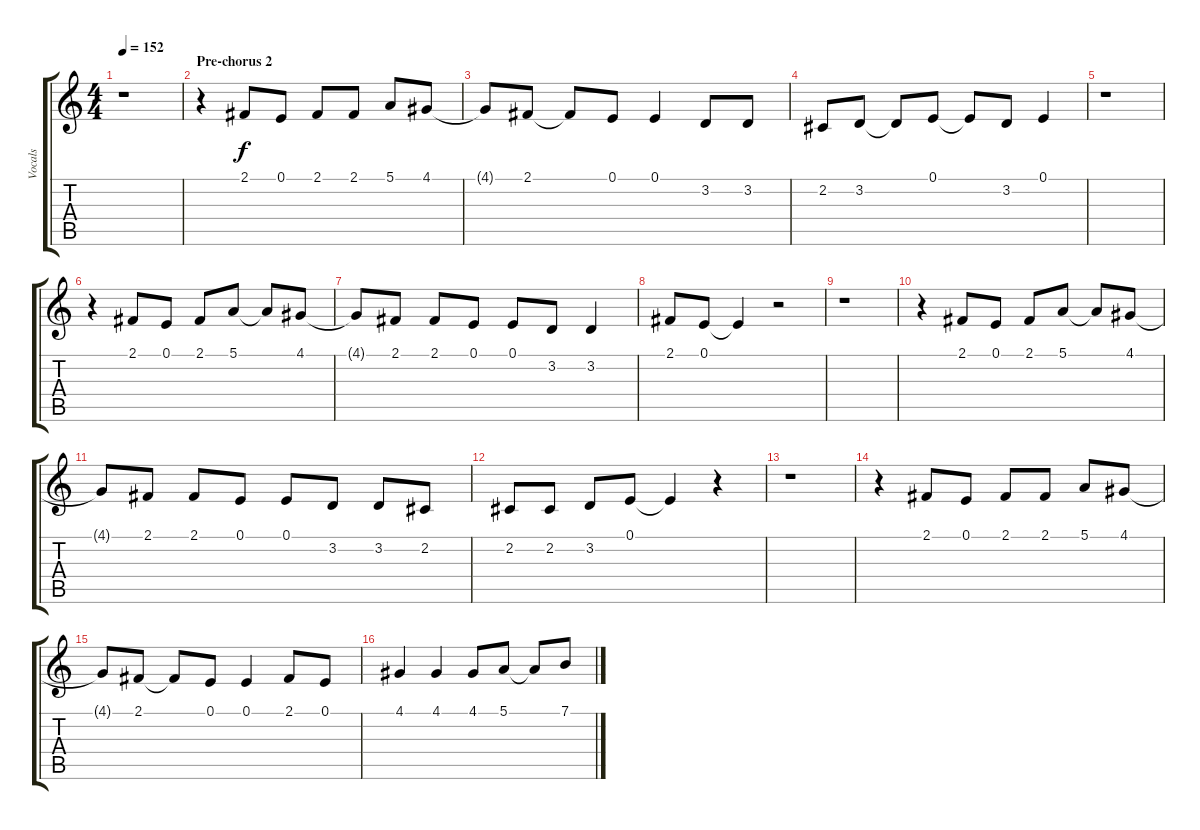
\track ("Vocals" "Vocals") {instrument altosax}
\staff {score tabs}
\tuning (E4 B3 G3 D3 A2 E2) {hide}
\ts (4 4)
\tempo 152
\clef g2
\ks c
r.1{dy f} |
\section ("" "Pre-chorus 2")
r.4 2.1.8 0.1.8 2.1.8 2.1.8 5.1.8 4.1.8 |
4.1{t}.8 2.1.8 2.1{t}.8 0.1.8 0.1.4 3.2.8 3.2.8 |
2.2.8 3.2.8 3.2{t}.8 0.1.8 0.1{t}.8 3.2.8 0.1.4 |
r.1 |
r.4 2.1.8 0.1.8 2.1.8 5.1.8 5.1{t}.8 4.1.8 |
4.1{t}.8 2.1.8 2.1.8 0.1.8 0.1.8 3.2.8 3.2.4 |
2.1.8 0.1.8 0.1{t}.4 r.2 |
r.1 |
r.4 2.1.8 0.1.8 2.1.8 5.1.8 5.1{t}.8 4.1.8 |
4.1{t}.8 2.1.8 2.1.8 0.1.8 0.1.8 3.2.8 3.2.8 2.2.8 |
2.2.8 2.2.8 3.2.8 0.1.8 0.1{t}.4 r.4 |
r.1 |
r.4 2.1.8 0.1.8 2.1.8 2.1.8 5.1.8 4.1.8 |
4.1{t}.8 2.1.8 2.1{t}.8 0.1.8 0.1.4 2.1.8 0.1.8 |
4.1.4 4.1.4 4.1.8 5.1.8 5.1{t}.8 7.1.8
